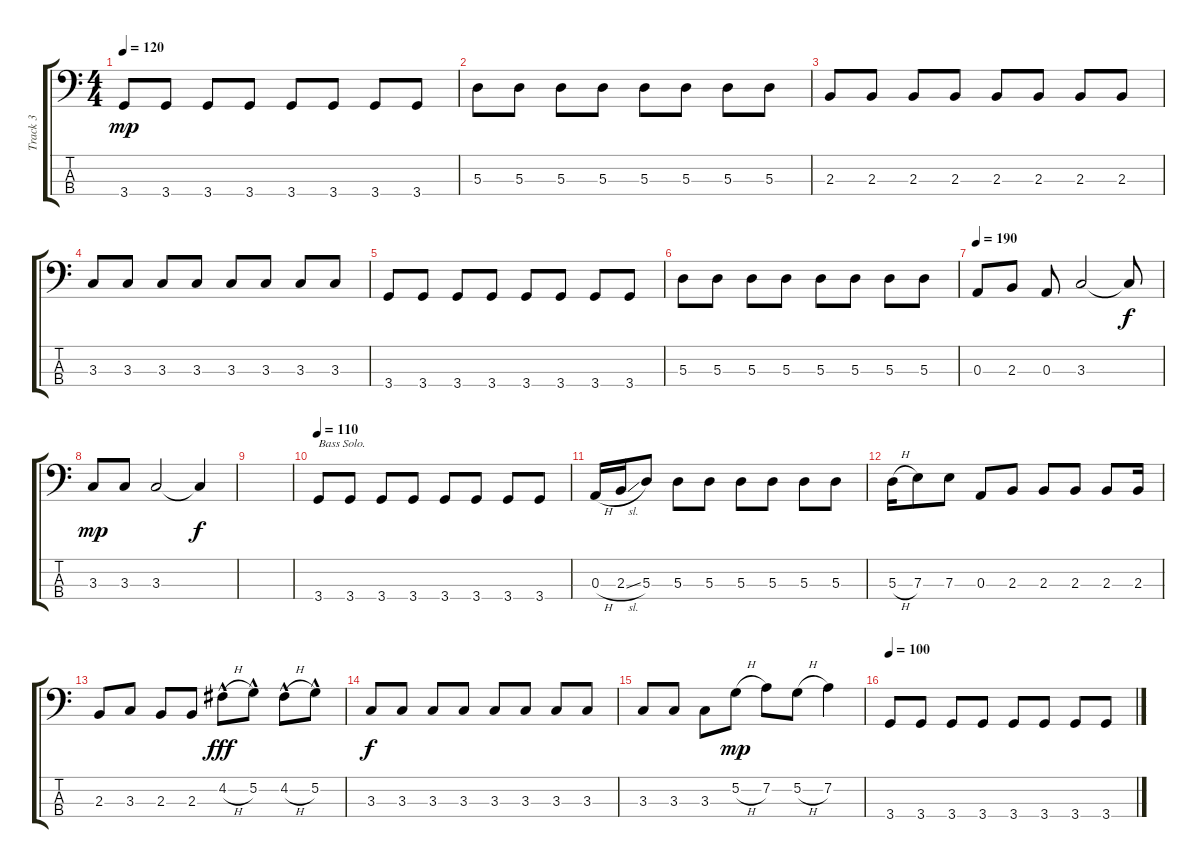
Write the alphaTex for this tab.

\track ("Track 3" "Track 3") {instrument electricbassfinger}
\staff {score tabs}
\tuning (G2 D2 A1 E1) {hide}
\ts (4 4)
\tempo 120
\clef f4
\ks c
3.4.8{dy mp} 3.4.8 3.4.8 3.4.8 3.4.8 3.4.8 3.4.8 3.4.8 |
5.3.8 5.3.8 5.3.8 5.3.8 5.3.8 5.3.8 5.3.8 5.3.8 |
2.3.8 2.3.8 2.3.8 2.3.8 2.3.8 2.3.8 2.3.8 2.3.8 |
3.3.8 3.3.8 3.3.8 3.3.8 3.3.8 3.3.8 3.3.8 3.3.8 |
3.4.8 3.4.8 3.4.8 3.4.8 3.4.8 3.4.8 3.4.8 3.4.8 |
5.3.8 5.3.8 5.3.8 5.3.8 5.3.8 5.3.8 5.3.8 5.3.8 |
\tempo 190
0.3.8 2.3.8 0.3.8 3.3.2 3.3{t}.8{dy f} |
3.3.8{dy mp} 3.3.8 3.3.2 3.3{t}.4{dy f} |
|
\tempo 110
3.4.8{txt "Bass Solo." volume 16} 3.4.8 3.4.8 3.4.8 3.4.8 3.4.8 3.4.8 3.4.8 |
0.3{h}.16 2.3{sl}.16 5.3.8 5.3.8 5.3.8 5.3.8 5.3.8 5.3.8 5.3.8 |
5.3{h}.16 7.3.8 7.3.8 0.3.8 2.3.8 2.3.8 2.3.8 2.3.8 2.3.16 |
2.3.8 3.3.8 2.3.8 2.3.8 4.2{h hac}.8{dy fff} 5.2{hac}.8 4.2{h hac}.8 5.2{hac}.8 |
3.3.8{dy f} 3.3.8 3.3.8 3.3.8 3.3.8 3.3.8 3.3.8 3.3.8 |
3.3.8 3.3.8 3.3.8 5.2{h}.8{dy mp} 7.2.8 5.2{h}.8 7.2.4 |
\tempo 100
3.4.8 3.4.8 3.4.8 3.4.8 3.4.8 3.4.8 3.4.8 3.4.8
